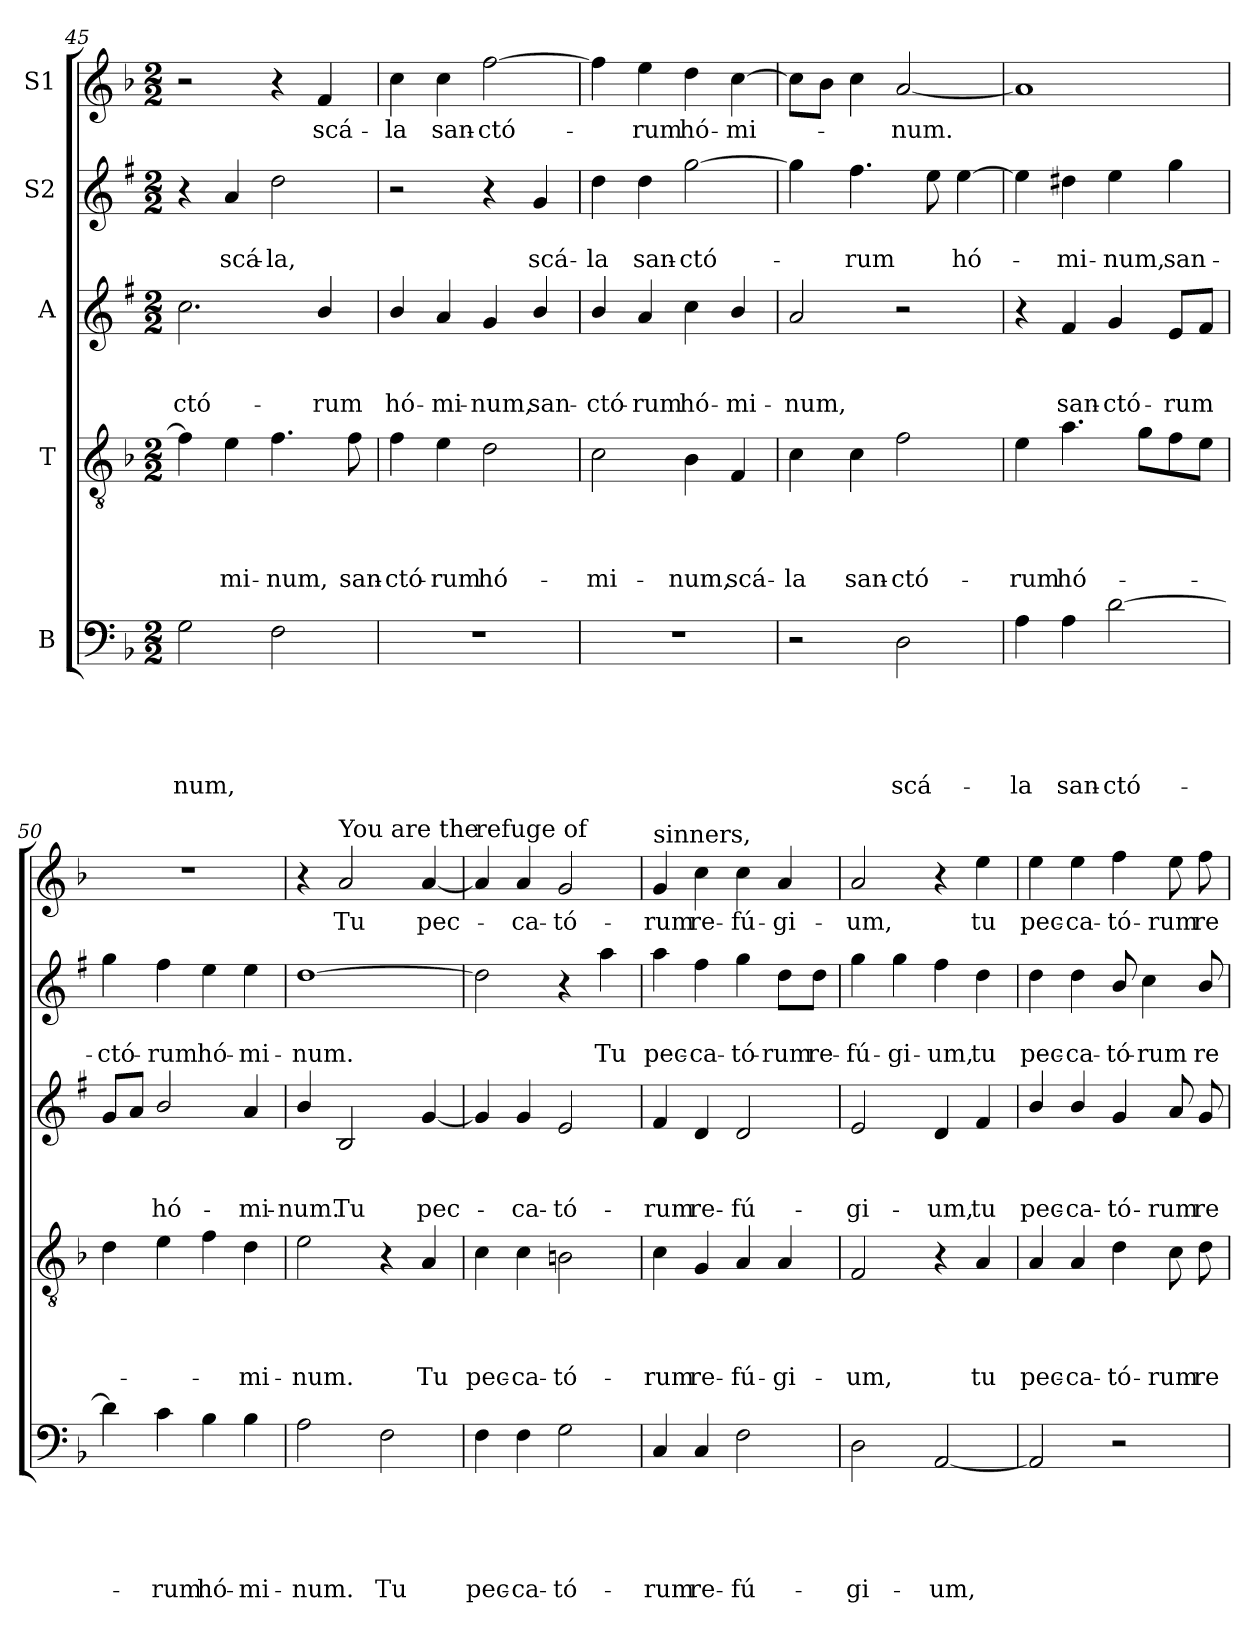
**kern	**text	**text	**text	**text	**text	**kern	**text	**text	**text	**text	**kern	**text	**text	**text	**kern	**text	**text	**kern	**text
*part5	*part5	*part5	*part5	*part5	*part5	*part4	*part4	*part4	*part4	*part4	*part3	*part3	*part3	*part3	*part2	*part2	*part2	*part1	*part1
*staff5	*staff5	*staff5	*staff5	*staff5	*staff5	*staff4	*staff4	*staff4	*staff4	*staff4	*staff3	*staff3	*staff3	*staff3	*staff2	*staff2	*staff2	*staff1	*staff1
*I"B	*	*	*	*	*	*I"T	*	*	*	*	*I"A	*	*	*	*I"S2	*	*	*I"S1	*
!!LO:LB:g=z
*clefF4	*	*	*	*	*	*clefGv2	*	*	*	*	*clefG2	*	*	*	*clefG2	*	*	*clefG2	*
*	*	*	*	*	*	*	*	*	*	*	*ITrd1c2	*	*	*	*ITrd1c2	*	*	*	*
*k[b-]	*	*	*	*	*	*k[b-]	*	*	*	*	*k[b-]	*	*	*	*k[b-]	*	*	*k[b-]	*
*F:	*	*	*	*	*	*F:	*	*	*	*	*F:	*	*	*	*F:	*	*	*F:	*
*M2/2	*	*	*	*	*	*M2/2	*	*	*	*	*M2/2	*	*	*	*M2/2	*	*	*M2/2	*
=45	=45	=45	=45	=45	=45	=45	=45	=45	=45	=45	=45	=45	=45	=45	=45	=45	=45	=45	=45
!	!	!	!	!	!LO:LY:b	!	!	!	!	!	!	!	!	!LO:LY:b	!	!	!	!	!
2G\	.	.	.	.	-num,	4f\]	.	.	.	.	2.b-\	.	.	-ctó-	4r	.	.	2r	.
!	!	!	!	!	!	!	!	!	!	!LO:LY:b	!	!	!	!	!	!	!LO:LY:b	!	!
.	.	.	.	.	.	4e\	.	.	.	-mi-	.	.	.	.	4g/	.	scá-	.	.
!	!	!	!	!	!	!	!	!	!	!LO:LY:b	!	!	!	!	!	!	!LO:LY:b	!	!
2F\	.	.	.	.	.	4.f\	.	.	.	-num,	.	.	.	.	2cc\	.	-la,	4r	.
!	!	!	!	!	!	!	!	!	!	!	!	!	!	!LO:LY:b	!	!	!	!	!LO:LY:b
.	.	.	.	.	.	.	.	.	.	.	4a/	.	.	-rum	.	.	.	4f/	scá-
!	!	!	!	!	!	!	!	!	!	!LO:LY:b	!	!	!	!	!	!	!	!	!
.	.	.	.	.	.	8f\	.	.	.	san-	.	.	.	.	.	.	.	.	.
=46	=46	=46	=46	=46	=46	=46	=46	=46	=46	=46	=46	=46	=46	=46	=46	=46	=46	=46	=46
!	!	!	!	!	!	!	!	!	!	!LO:LY:b	!	!	!	!LO:LY:b	!	!	!	!	!LO:LY:b
1r	.	.	.	.	.	4f\	.	.	.	-ctó-	4a/	.	.	hó-	2r	.	.	4cc\	-la
!	!	!	!	!	!	!	!	!	!	!LO:LY:b	!	!	!	!LO:LY:b	!	!	!	!	!LO:LY:b
.	.	.	.	.	.	4e\	.	.	.	-rum	4g/	.	.	-mi-	.	.	.	4cc\	san-
!	!	!	!	!	!	!	!	!	!	!LO:LY:b	!	!	!	!LO:LY:b	!	!	!	!	!LO:LY:b
.	.	.	.	.	.	2d\	.	.	.	hó-	4f/	.	.	-num,	4r	.	.	[2ff\	-ctó-
!	!	!	!	!	!	!	!	!	!	!	!	!	!	!LO:LY:b	!	!	!LO:LY:b	!	!
.	.	.	.	.	.	.	.	.	.	.	4a/	.	.	san-	4f/	.	scá-	.	.
=47	=47	=47	=47	=47	=47	=47	=47	=47	=47	=47	=47	=47	=47	=47	=47	=47	=47	=47	=47
!	!	!	!	!	!	!	!	!	!	!LO:LY:b	!	!	!	!LO:LY:b	!	!	!LO:LY:b	!	!
1r	.	.	.	.	.	2c\	.	.	.	-mi-	4a/	.	.	-ctó-	4cc\	.	-la	4ff\]	.
!	!	!	!	!	!	!	!	!	!	!	!	!	!	!LO:LY:b	!	!	!LO:LY:b	!	!LO:LY:b
.	.	.	.	.	.	.	.	.	.	.	4g/	.	.	-rum	4cc\	.	san-	4ee\	-rum
!	!	!	!	!	!	!	!	!	!	!LO:LY:b	!	!	!	!LO:LY:b	!	!	!LO:LY:b	!	!LO:LY:b
.	.	.	.	.	.	4B-\	.	.	.	-num,	4b-\	.	.	hó-	[2ff\	.	-ctó-	4dd\	hó-
!	!	!	!	!	!	!	!	!	!	!LO:LY:b	!	!	!	!LO:LY:b	!	!	!	!	!LO:LY:b
.	.	.	.	.	.	4F/	.	.	.	scá-	4a/	.	.	-mi-	.	.	.	[4cc\	-mi-
=48	=48	=48	=48	=48	=48	=48	=48	=48	=48	=48	=48	=48	=48	=48	=48	=48	=48	=48	=48
!	!	!	!	!	!	!	!	!	!	!LO:LY:b	!	!	!	!LO:LY:b	!	!	!	!	!
2r	.	.	.	.	.	4c\	.	.	.	-la	2g/	.	.	-num,	4ff\]	.	.	8cc\L]	.
.	.	.	.	.	.	.	.	.	.	.	.	.	.	.	.	.	.	8b-\J	.
!	!	!	!	!	!	!	!	!	!	!LO:LY:b	!	!	!	!	!	!	!LO:LY:b	!	!
.	.	.	.	.	.	4c\	.	.	.	san-	.	.	.	.	4.ee\	.	-rum	4cc\	.
!	!	!	!	!	!LO:LY:b	!	!	!	!	!LO:LY:b	!	!	!	!	!	!	!	!	!LO:LY:b
2D\	.	.	.	.	scá-	2f\	.	.	.	-ctó-	2r	.	.	.	.	.	.	[2a/	-num.
.	.	.	.	.	.	.	.	.	.	.	.	.	.	.	8dd\	.	.	.	.
!	!	!	!	!	!	!	!	!	!	!	!	!	!	!	!	!	!LO:LY:b	!	!
.	.	.	.	.	.	.	.	.	.	.	.	.	.	.	[4dd\	.	hó-	.	.
=49	=49	=49	=49	=49	=49	=49	=49	=49	=49	=49	=49	=49	=49	=49	=49	=49	=49	=49	=49
!	!	!	!	!	!LO:LY:b	!	!	!	!	!LO:LY:b	!	!	!	!	!	!	!	!	!
4A\	.	.	.	.	-la	4e\	.	.	.	-rum	4r	.	.	.	4dd\]	.	.	1a]	.
!	!	!	!	!	!LO:LY:b	!	!	!	!	!LO:LY:b	!	!	!	!LO:LY:b	!	!	!LO:LY:b	!	!
4A\	.	.	.	.	san-	4.a\	.	.	.	hó-	4e/	.	.	san-	4cc#\	.	-mi-	.	.
!	!	!	!	!	!LO:LY:b	!	!	!	!	!	!	!	!	!LO:LY:b	!	!	!LO:LY:b	!	!
[2d\	.	.	.	.	-ctó-	.	.	.	.	.	4f/	.	.	-ctó-	4dd\	.	-num,	.	.
.	.	.	.	.	.	8g\L	.	.	.	.	.	.	.	.	.	.	.	.	.
!	!	!	!	!	!	!	!	!	!	!	!	!	!	!LO:LY:b	!	!	!LO:LY:b	!	!
.	.	.	.	.	.	8f\	.	.	.	.	8d/L	.	.	-rum	4ff\	.	san-	.	.
.	.	.	.	.	.	8e\J	.	.	.	.	8e/J	.	.	.	.	.	.	.	.
!!LO:PB:g=z
=50	=50	=50	=50	=50	=50	=50	=50	=50	=50	=50	=50	=50	=50	=50	=50	=50	=50	=50	=50
!	!	!	!	!	!	!	!	!	!	!	!	!	!	!	!	!	!LO:LY:b	!	!
4d\]	.	.	.	.	.	4d\	.	.	.	.	8f/L	.	.	.	4ff\	.	-ctó-	1r	.
.	.	.	.	.	.	.	.	.	.	.	8g/J	.	.	.	.	.	.	.	.
!	!	!	!	!	!LO:LY:b	!	!	!	!	!	!	!	!	!LO:LY:b	!	!	!LO:LY:b	!	!
4c\	.	.	.	.	-rum	4e\	.	.	.	.	2a/	.	.	hó-	4ee\	.	-rum	.	.
!	!	!	!	!	!LO:LY:b	!	!	!	!	!	!	!	!	!	!	!	!LO:LY:b	!	!
4B-\	.	.	.	.	hó-	4f\	.	.	.	.	.	.	.	.	4dd\	.	hó-	.	.
!	!	!	!	!	!LO:LY:b	!	!	!	!	!LO:LY:b	!	!	!	!LO:LY:b	!	!	!LO:LY:b	!	!
4B-\	.	.	.	.	-mi-	4d\	.	.	.	-mi-	4g/	.	.	-mi-	4dd\	.	-mi-	.	.
=51	=51	=51	=51	=51	=51	=51	=51	=51	=51	=51	=51	=51	=51	=51	=51	=51	=51	=51	=51
!	!	!	!	!	!LO:LY:b	!	!	!	!	!LO:LY:b	!	!	!	!LO:LY:b	!	!	!LO:LY:b	!	!
2A\	.	.	.	.	-num.	2e\	.	.	.	-num.	4a/	.	.	-num.	[1cc	.	-num.	4r	.
!	!	!	!	!	!	!	!	!	!	!	!	!	!	!	!	!	!	!LO:TX:a:t=You are the	!
!	!	!	!	!	!	!	!	!	!	!	!	!	!	!LO:LY:b	!	!	!	!	!LO:LY:b
.	.	.	.	.	.	.	.	.	.	.	2A/	.	.	Tu	.	.	.	2a/	Tu
!	!	!	!	!	!LO:LY:b	!	!	!	!	!	!	!	!	!	!	!	!	!	!
2F\	.	.	.	.	Tu	4r	.	.	.	.	.	.	.	.	.	.	.	.	.
!	!	!	!	!	!	!	!	!	!	!LO:LY:b	!	!	!	!LO:LY:b	!	!	!	!	!LO:LY:b
.	.	.	.	.	.	4A/	.	.	.	Tu	[4f/	.	.	pec-	.	.	.	[4a/	pec-
=52	=52	=52	=52	=52	=52	=52	=52	=52	=52	=52	=52	=52	=52	=52	=52	=52	=52	=52	=52
!	!	!	!	!	!	!	!	!	!	!	!	!	!	!	!	!	!	!LO:TX:a:t=refuge of	!
!	!	!	!	!	!LO:LY:b	!	!	!	!	!LO:LY:b	!	!	!	!	!	!	!	!	!
4F\	.	.	.	.	pec-	4c\	.	.	.	pec-	4f/]	.	.	.	2cc\]	.	.	4a/]	.
!	!	!	!	!	!LO:LY:b	!	!	!	!	!LO:LY:b	!	!	!	!LO:LY:b	!	!	!	!	!LO:LY:b
4F\	.	.	.	.	-ca-	4c\	.	.	.	-ca-	4f/	.	.	-ca-	.	.	.	4a/	-ca-
!	!	!	!	!	!LO:LY:b	!	!	!	!	!LO:LY:b	!	!	!	!LO:LY:b	!	!	!	!	!LO:LY:b
2G\	.	.	.	.	-tó-	2Bn\	.	.	.	-tó-	2d/	.	.	-tó-	4r	.	.	2g/	-tó-
!	!	!	!	!	!	!	!	!	!	!	!	!	!	!	!	!	!LO:LY:b	!	!
.	.	.	.	.	.	.	.	.	.	.	.	.	.	.	4gg\	.	Tu	.	.
=53	=53	=53	=53	=53	=53	=53	=53	=53	=53	=53	=53	=53	=53	=53	=53	=53	=53	=53	=53
!	!	!	!	!	!	!	!	!	!	!	!	!	!	!	!	!	!	!LO:TX:a:t=sinners,	!
!	!	!	!	!	!LO:LY:b	!	!	!	!	!LO:LY:b	!	!	!	!LO:LY:b	!	!	!LO:LY:b	!	!LO:LY:b
4C/	.	.	.	.	-rum	4c\	.	.	.	-rum	4e/	.	.	-rum	4gg\	.	pec-	4g/	-rum
!	!	!	!	!	!LO:LY:b	!	!	!	!	!LO:LY:b	!	!	!	!LO:LY:b	!	!	!LO:LY:b	!	!LO:LY:b
4C/	.	.	.	.	re-	4G/	.	.	.	re-	4c/	.	.	re-	4ee\	.	-ca-	4cc\	re-
!	!	!	!	!	!LO:LY:b	!	!	!	!	!LO:LY:b	!	!	!	!LO:LY:b	!	!	!LO:LY:b	!	!LO:LY:b
2F\	.	.	.	.	-fú-	4A/	.	.	.	-fú-	2c/	.	.	-fú-	4ff\	.	-tó-	4cc\	-fú-
!	!	!	!	!	!	!	!	!	!	!LO:LY:b	!	!	!	!	!	!	!LO:LY:b	!	!LO:LY:b
.	.	.	.	.	.	4A/	.	.	.	-gi-	.	.	.	.	8cc\L	.	-rum	4a/	-gi-
!	!	!	!	!	!	!	!	!	!	!	!	!	!	!	!	!	!LO:LY:b	!	!
.	.	.	.	.	.	.	.	.	.	.	.	.	.	.	8cc\J	.	re-	.	.
=54	=54	=54	=54	=54	=54	=54	=54	=54	=54	=54	=54	=54	=54	=54	=54	=54	=54	=54	=54
!	!	!	!	!	!LO:LY:b	!	!	!	!	!LO:LY:b	!	!	!	!LO:LY:b	!	!	!LO:LY:b	!	!LO:LY:b
2D\	.	.	.	.	-gi-	2F/	.	.	.	-um,	2d/	.	.	-gi-	4ff\	.	-fú-	2a/	-um,
!	!	!	!	!	!	!	!	!	!	!	!	!	!	!	!	!	!LO:LY:b	!	!
.	.	.	.	.	.	.	.	.	.	.	.	.	.	.	4ff\	.	-gi-	.	.
!	!	!	!	!	!LO:LY:b	!	!	!	!	!	!	!	!	!LO:LY:b	!	!	!LO:LY:b	!	!
[2AA/	.	.	.	.	-um,	4r	.	.	.	.	4c/	.	.	-um,	4ee\	.	-um,	4r	.
!	!	!	!	!	!	!	!	!	!	!LO:LY:b	!	!	!	!LO:LY:b	!	!	!LO:LY:b	!	!LO:LY:b
.	.	.	.	.	.	4A/	.	.	.	tu	4e/	.	.	tu	4cc\	.	tu	4ee\	tu
!!LO:LB:g=z
=55	=55	=55	=55	=55	=55	=55	=55	=55	=55	=55	=55	=55	=55	=55	=55	=55	=55	=55	=55
!	!	!	!	!	!	!	!	!	!	!LO:LY:b	!	!	!	!LO:LY:b	!	!	!LO:LY:b	!	!LO:LY:b
2AA/]	.	.	.	.	.	4A/	.	.	.	pec-	4a/	.	.	pec-	4cc\	.	pec-	4ee\	pec-
!	!	!	!	!	!	!	!	!	!	!LO:LY:b	!	!	!	!LO:LY:b	!	!	!LO:LY:b	!	!LO:LY:b
.	.	.	.	.	.	4A/	.	.	.	-ca-	4a/	.	.	-ca-	4cc\	.	-ca-	4ee\	-ca-
!	!	!	!	!	!	!	!	!	!	!LO:LY:b	!	!	!	!LO:LY:b	!	!	!LO:LY:b	!	!LO:LY:b
2r	.	.	.	.	.	4d\	.	.	.	-tó-	4f/	.	.	-tó-	8a/	.	-tó-	4ff\	-tó-
!	!	!	!	!	!	!	!	!	!	!	!	!	!	!	!	!	!LO:LY:b	!	!
.	.	.	.	.	.	.	.	.	.	.	.	.	.	.	4b-\	.	-rum	.	.
!	!	!	!	!	!	!	!	!	!	!LO:LY:b	!	!	!	!LO:LY:b	!	!	!	!	!LO:LY:b
.	.	.	.	.	.	8c\	.	.	.	-rum	8g/	.	.	-rum	.	.	.	8ee\	-rum
!	!	!	!	!	!	!	!	!	!	!LO:LY:b	!	!	!	!LO:LY:b	!	!	!LO:LY:b	!	!LO:LY:b
.	.	.	.	.	.	8d\	.	.	.	re-	8f/	.	.	re-	8a/	.	re-	8ff\	re-
=	=	=	=	=	=	=	=	=	=	=	=	=	=	=	=	=	=	=	=
*-	*-	*-	*-	*-	*-	*-	*-	*-	*-	*-	*-	*-	*-	*-	*-	*-	*-	*-	*-
